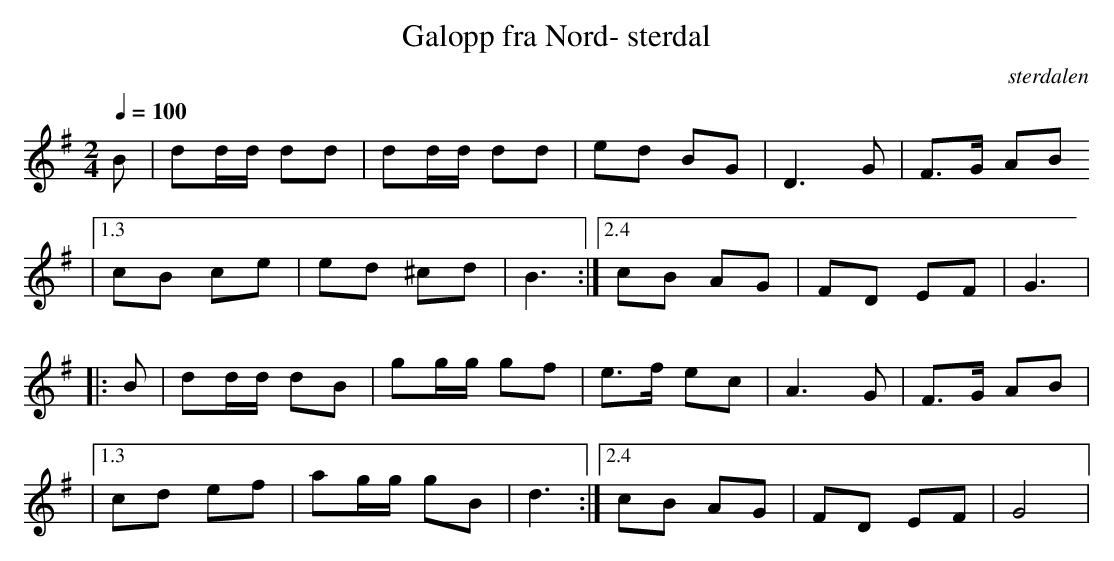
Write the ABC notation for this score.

X:1
T:Galopp fra Nord- sterdal
O: sterdalen
M:2/4
L:1/8
Q:1/4=100
K:G
B|dd/d/ dd|dd/d/ dd|ed BG|D2> G2|F>G AB
|1.3cB ce|ed ^cd|B2>:|2.4c2B AG|FD EF|G2>|
|:B2|dd/d/ dB|gg/g/ gf|e>f ec|A2> G2|F>G AB|
|1.3cd ef|ag/g/ gB|d2>:|2.4c2B AG|FD EF|G4|
